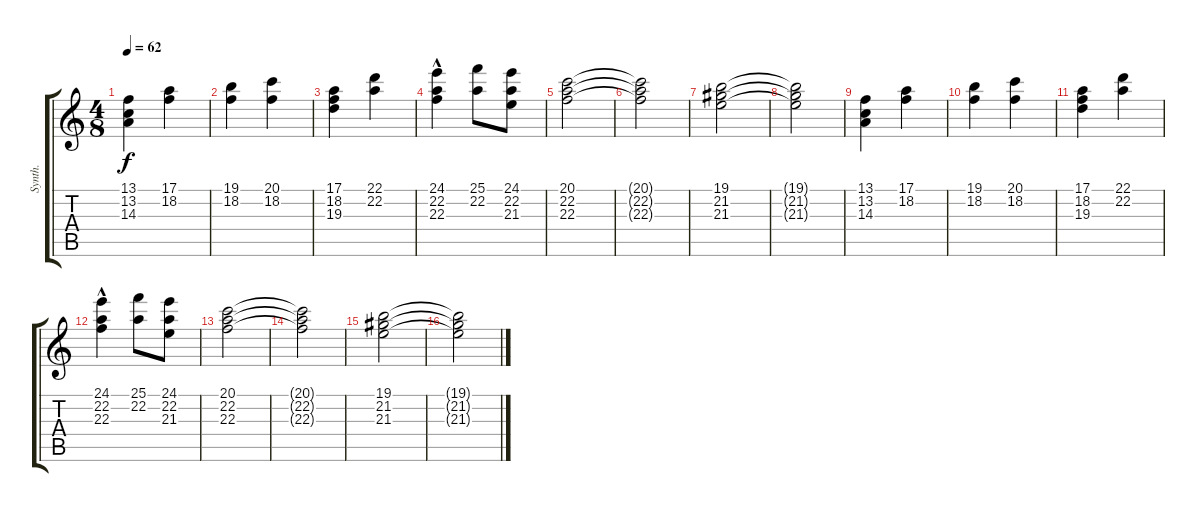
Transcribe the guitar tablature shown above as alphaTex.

\track ("Synth." "Synth.") {instrument pad2warm}
\staff {score tabs}
\tuning (E4 B3 G3 D3 A2 E2) {hide}
\ts (4 8)
\tempo 62
\clef g2
\ks c
(13.1 13.2 14.3).4{dy f instrument stringensemble2} (17.1 18.2).4 |
(19.1 18.2).4 (20.1 18.2).4 |
(17.1 18.2 19.3).4 (22.1 22.2).4 |
(24.1 22.2 22.3{hac}).4 (25.1 22.2).8 (24.1 22.2 21.3).8 |
(20.1 22.2 22.3).2 |
(20.1{t} 22.2{t} 22.3{t}).2 |
(19.1 21.2 21.3).2 |
(19.1{t} 21.2{t} 21.3{t}).2 |
(13.1 13.2 14.3).4 (17.1 18.2).4 |
(19.1 18.2).4 (20.1 18.2).4 |
(17.1 18.2 19.3).4 (22.1 22.2).4 |
(24.1 22.2 22.3{hac}).4 (25.1 22.2).8 (24.1 22.2 21.3).8 |
(20.1 22.2 22.3).2 |
(20.1{t} 22.2{t} 22.3{t}).2 |
(19.1 21.2 21.3).2 |
(19.1{t} 21.2{t} 21.3{t}).2
